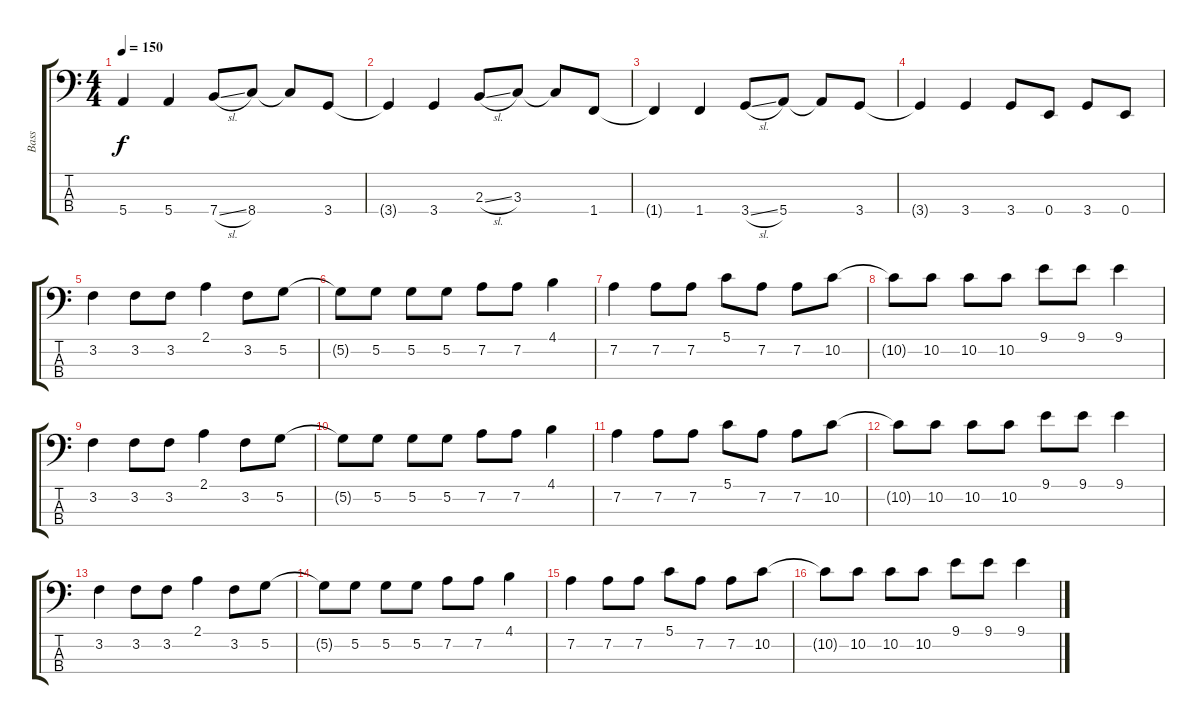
\track ("Bass" "Bass") {instrument electricbasspick}
\staff {score tabs}
\tuning (G2 D2 A1 E1) {hide}
\ts (4 4)
\tempo 150
\clef f4
\ks c
5.4.4{dy f} 5.4.4 7.4{sl}.8 8.4.8 8.4{t}.8 3.4.8 |
3.4{t}.4 3.4.4 2.3{sl}.8 3.3.8 3.3{t}.8 1.4.8 |
1.4{t}.4 1.4.4 3.4{sl}.8 5.4.8 5.4{t}.8 3.4.8 |
3.4{t}.4 3.4.4 3.4.8 0.4.8 3.4.8 0.4.8 |
3.2.4 3.2.8 3.2.8 2.1.4 3.2.8 5.2.8 |
5.2{t}.8 5.2.8 5.2.8 5.2.8 7.2.8 7.2.8 4.1.4 |
7.2.4 7.2.8 7.2.8 5.1.8 7.2.8 7.2.8 10.2.8 |
10.2{t}.8 10.2.8 10.2.8 10.2.8 9.1.8 9.1.8 9.1.4 |
3.2.4 3.2.8 3.2.8 2.1.4 3.2.8 5.2.8 |
5.2{t}.8 5.2.8 5.2.8 5.2.8 7.2.8 7.2.8 4.1.4 |
7.2.4 7.2.8 7.2.8 5.1.8 7.2.8 7.2.8 10.2.8 |
10.2{t}.8 10.2.8 10.2.8 10.2.8 9.1.8 9.1.8 9.1.4 |
3.2.4 3.2.8 3.2.8 2.1.4 3.2.8 5.2.8 |
5.2{t}.8 5.2.8 5.2.8 5.2.8 7.2.8 7.2.8 4.1.4 |
7.2.4 7.2.8 7.2.8 5.1.8 7.2.8 7.2.8 10.2.8 |
10.2{t}.8 10.2.8 10.2.8 10.2.8 9.1.8 9.1.8 9.1.4
